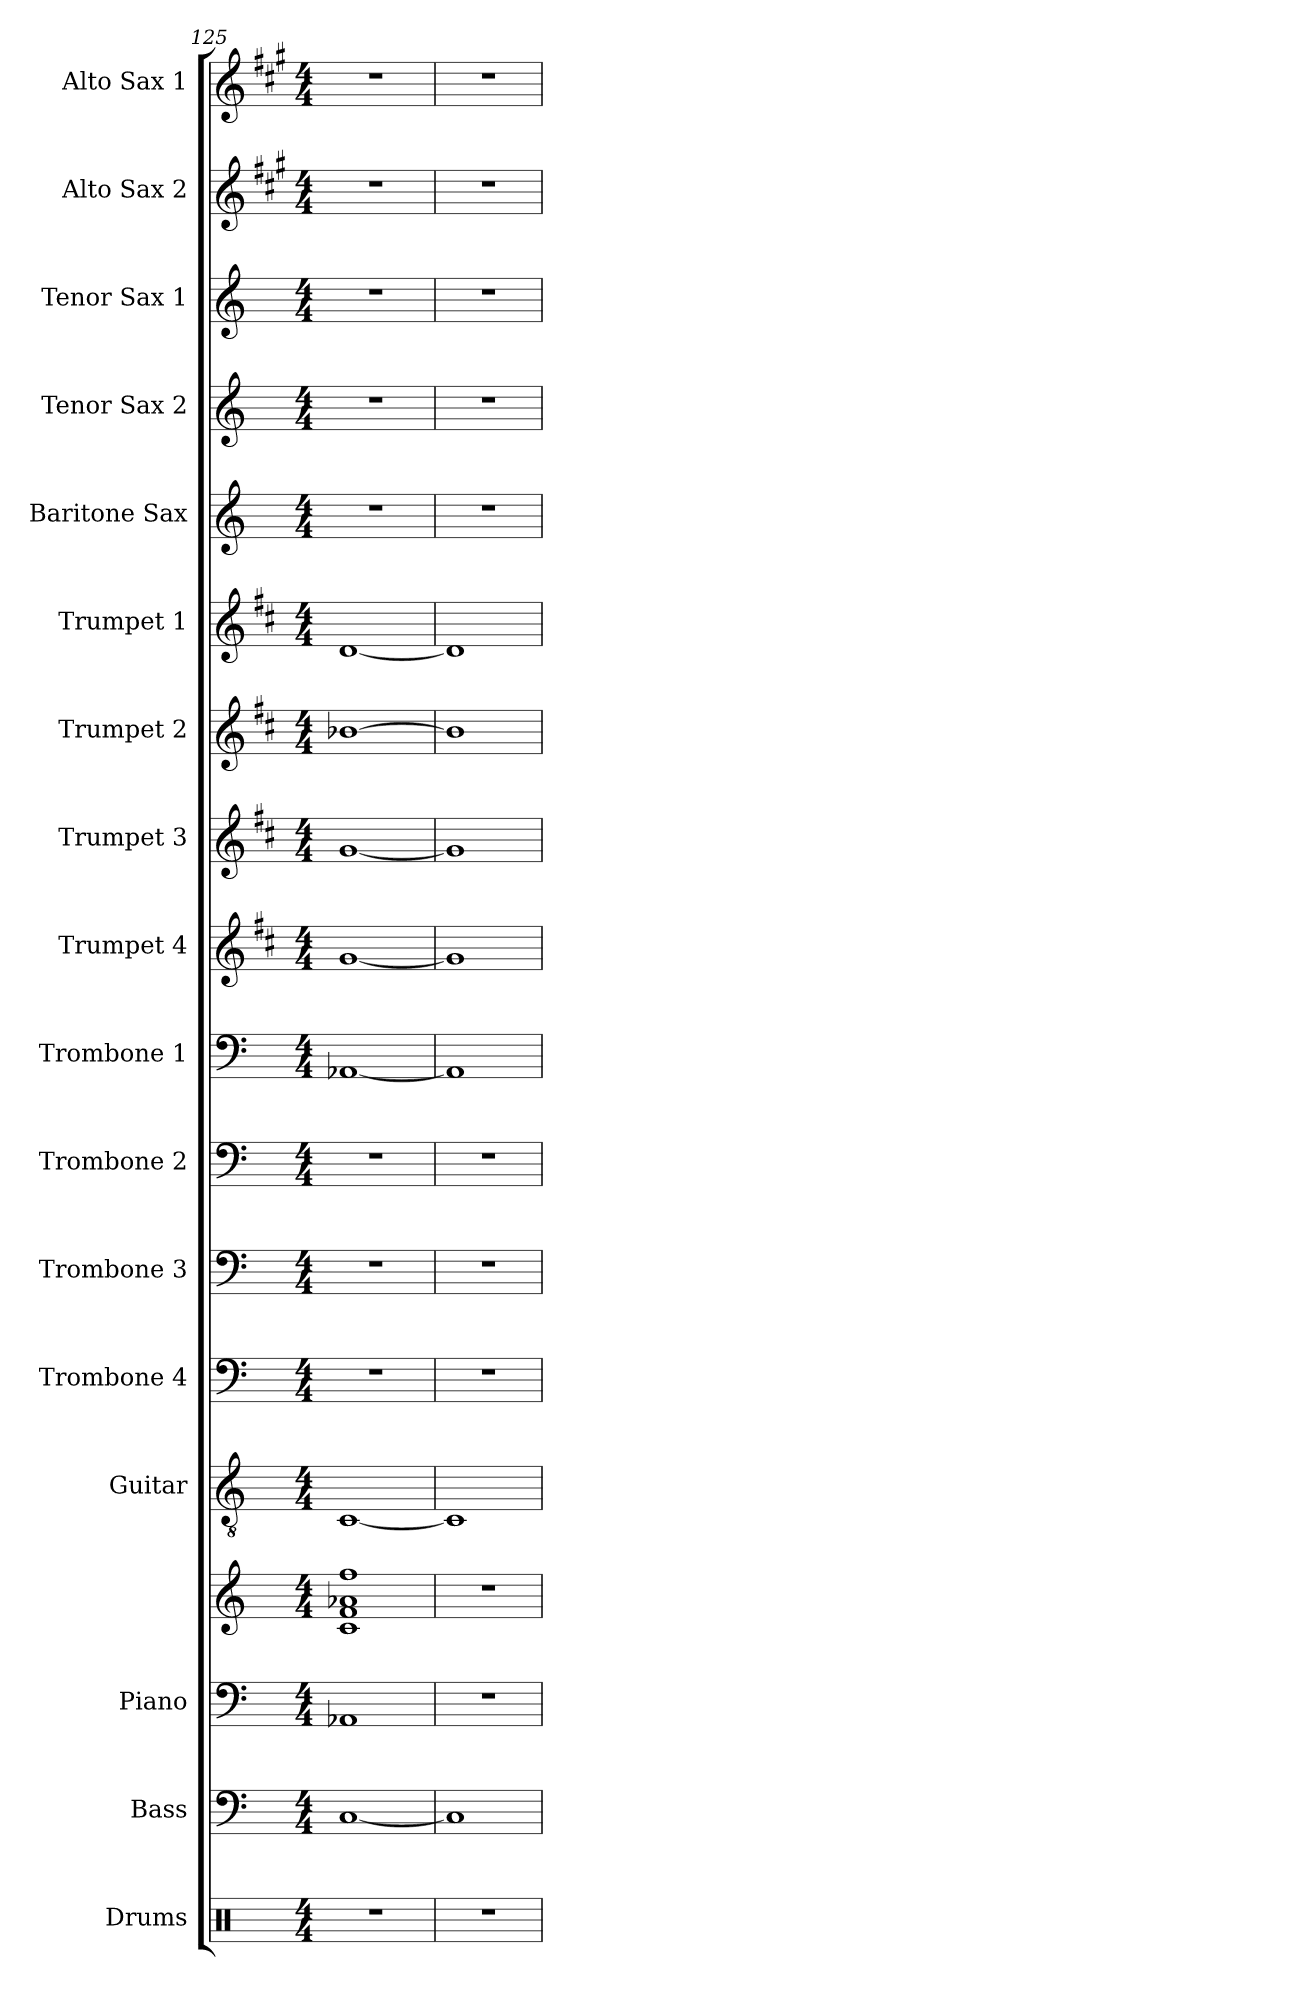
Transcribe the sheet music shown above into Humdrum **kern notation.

**kern	**kern	**kern	**kern	**kern	**kern	**kern	**kern	**kern	**kern	**kern	**kern	**kern	**kern	**kern	**kern	**kern	**kern
*part17	*part16	*part15	*part15	*part14	*part13	*part12	*part11	*part10	*part9	*part8	*part7	*part6	*part5	*part4	*part3	*part2	*part1
*staff18	*staff17	*staff16	*staff15	*staff14	*staff13	*staff12	*staff11	*staff10	*staff9	*staff8	*staff7	*staff6	*staff5	*staff4	*staff3	*staff2	*staff1
*I"Drums	*I"Bass	*I"Piano	*	*I"Guitar	*I"Trombone 4	*I"Trombone 3	*I"Trombone 2	*I"Trombone 1	*I"Trumpet 4	*I"Trumpet 3	*I"Trumpet 2	*I"Trumpet 1	*I"Baritone Sax	*I"Tenor Sax 2	*I"Tenor Sax 1	*I"Alto Sax 2	*I"Alto Sax 1
*I'Drums	*I'Bass	*I'Piano	*	*I'Gtr.	*I'Tbn. 4	*I'Tbn. 3	*I'Tbn. 2	*I'Tbn. 1	*I'Tpt. 4	*I'Tpt. 3	*I'Tpt. 2	*I'Tpt. 1	*I'Bari	*I'Tenor 2	*I'Tenor 1	*I'Alto 2	*I'Alto 1
*clefX	*clefF4	*clefF4	*clefG2	*clefGv2	*clefF4	*clefF4	*clefF4	*clefF4	*clefG2	*clefG2	*clefG2	*clefG2	*clefG2	*clefG2	*clefG2	*clefG2	*clefG2
*	*ITrd7c12	*	*	*	*	*	*	*	*ITrd1c2	*ITrd1c2	*ITrd1c2	*ITrd1c2	*ITrd12c21	*ITrd8c14	*ITrd8c14	*ITrd5c9	*ITrd5c9
*k[]	*k[]	*k[]	*k[]	*k[]	*k[]	*k[]	*k[]	*k[]	*k[]	*k[]	*k[]	*k[]	*k[]	*k[]	*k[]	*k[]	*k[]
*M4/4	*M4/4	*M4/4	*M4/4	*M4/4	*M4/4	*M4/4	*M4/4	*M4/4	*M4/4	*M4/4	*M4/4	*M4/4	*M4/4	*M4/4	*M4/4	*M4/4	*M4/4
=125	=125	=125	=125	=125	=125	=125	=125	=125	=125	=125	=125	=125	=125	=125	=125	=125	=125
1r	[1CC	1AA-X	1c 1f 1a-X 1ff	[1C	1r	1r	1r	[1AA-X	[1f	[1f	[1a-X	[1c	1r	1r	1r	1r	1r
=126	=126	=126	=126	=126	=126	=126	=126	=126	=126	=126	=126	=126	=126	=126	=126	=126	=126
1r	1CC]	1r	1r	1C]	1r	1r	1r	1AA-]	1f]	1f]	1a-]	1c]	1r	1r	1r	1r	1r
=	=	=	=	=	=	=	=	=	=	=	=	=	=	=	=	=	=
*-	*-	*-	*-	*-	*-	*-	*-	*-	*-	*-	*-	*-	*-	*-	*-	*-	*-
